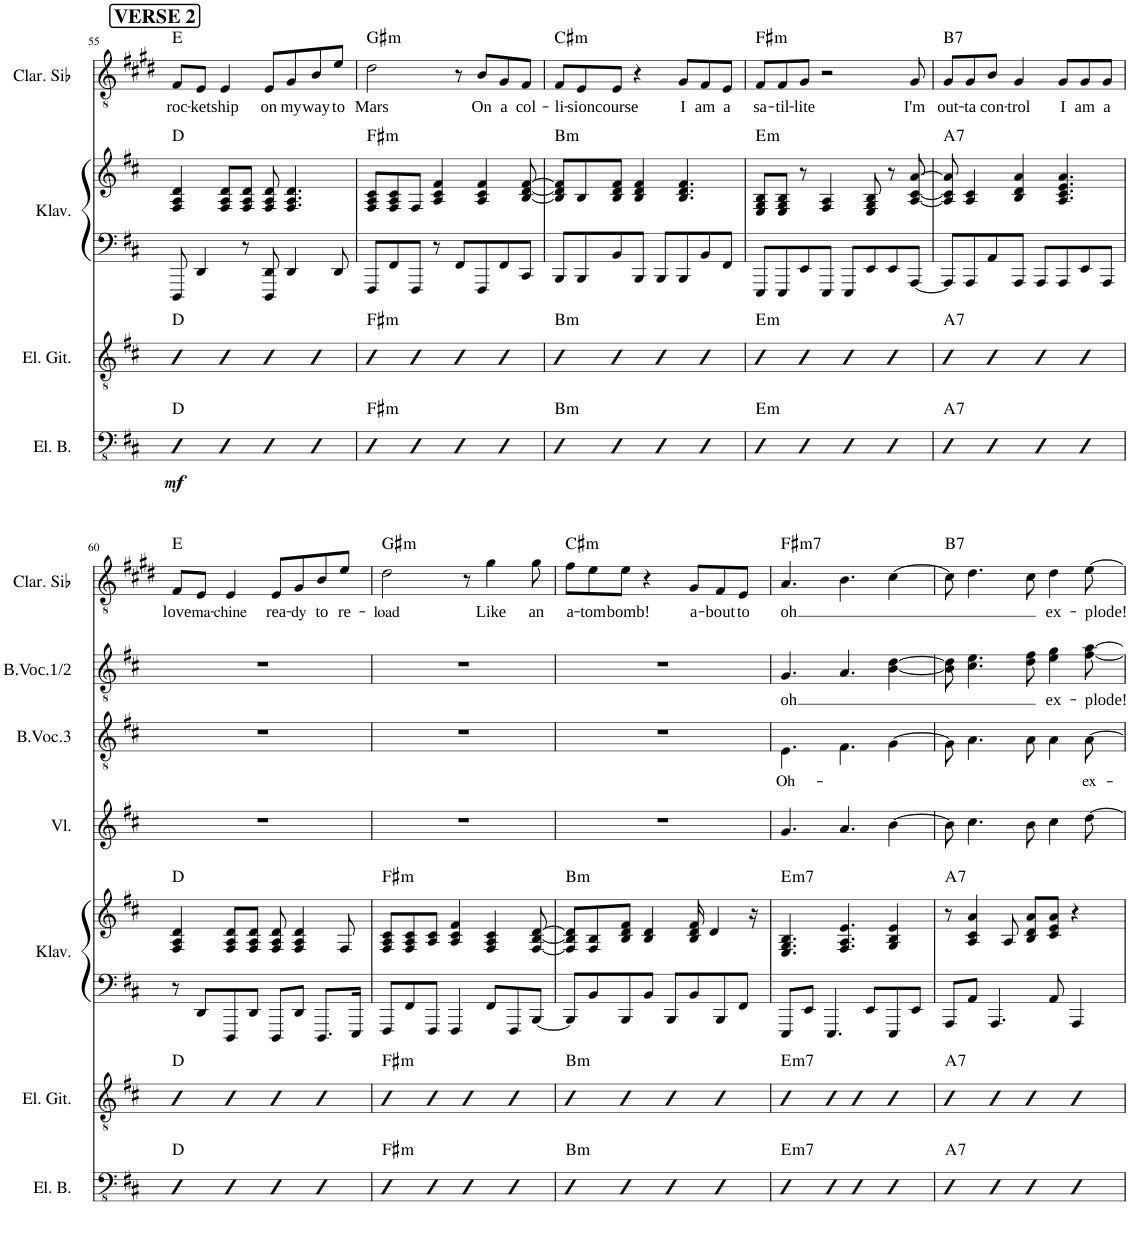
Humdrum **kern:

**kern	**dynam	**harte	**kern	**harte	**kern	**kern	**harte	**kern	**kern	**text	**kern	**text	**kern	**text	**harte
*part7	*part7	*part7	*part6	*part6	*part5	*part5	*part5	*part4	*part3	*part3	*part2	*part2	*part1	*part1	*part1
*staff8	*staff8	*	*staff7	*	*staff6	*staff5	*	*staff4	*staff3	*staff3	*staff2	*staff2	*staff1	*staff1	*
*I"Elektrischer Bass	*	*	*I"Elektrische Gitarre	*	*I"Klavier	*	*	*I"Violine	*I"Backing Vocals 3	*	*I"Backing Vocals 1/2	*	*I"Clarinette en Sib	*	*
*I'El. B.	*	*	*I'El. Git.	*	*I'Klav.	*	*	*I'Vl.	*I'B.Voc.3	*	*I'B.Voc.1/2	*	*I'Clar. Sib	*	*
!!LO:PB:g=z
*clefFv4	*	*	*clefGv2	*	*clefF4	*clefG2	*	*clefG2	*clefGv2	*	*clefGv2	*	*clefGv2	*	*
*	*	*	*	*	*	*	*	*	*	*	*	*	*Trd1c2	*	*
*k[f#c#]	*	*	*k[f#c#]	*	*k[f#c#]	*k[f#c#]	*	*k[f#c#]	*k[f#c#]	*	*k[f#c#]	*	*k[f#c#g#d#]	*	*
*M4/4	*	*	*M4/4	*	*M4/4	*M4/4	*	*M4/4	*M4/4	*	*M4/4	*	*M4/4	*	*
!!LO:REH:place=s1:a:B:cj:fs=14:t=VERSE 2
=55	=55	=55	=55	=55	=55	=55	=55	=55	=55	=55	=55	=55	=55	=55	=55
!	!LO:DY:b	!	!	!	!	!	!	!	!	!	!	!	!	!LO:LY:b	!
4BBB	mf	D:maj	4BBB	D:maj	8DDD/	4F#/ 4A/ 4d/	D:maj	1r	1r	.	1r	.	8F#/L	roc-	E:maj
!	!	!	!	!	!	!	!	!	!	!	!	!	!	!LO:LY:b	!
.	.	.	.	.	4DD/	.	.	.	.	.	.	.	8E/J	-ket	.
!	!	!	!	!	!	!	!	!	!	!	!	!	!	!LO:LY:b	!
4BBB	.	.	4BBB	.	.	8F#/ 8A/ 8d/L	.	.	.	.	.	.	4E/	ship	.
.	.	.	.	.	8r	8F#/ 8A/ 8d/J	.	.	.	.	.	.	.	.	.
!	!	!	!	!	!	!	!	!	!	!	!	!	!	!LO:LY:b	!
4BBB	.	.	4BBB	.	8DDD/ 8DD/	8F#/ 8A/ 8d/	.	.	.	.	.	.	8E/L	on	.
!	!	!	!	!	!	!	!	!	!	!	!	!	!	!LO:LY:b	!
.	.	.	.	.	4DD/	4.F#/ 4.A/ 4.d/	.	.	.	.	.	.	8G#/	my	.
!	!	!	!	!	!	!	!	!	!	!	!	!	!	!LO:LY:b	!
4BBB	.	.	4BBB	.	.	.	.	.	.	.	.	.	8B/	way	.
!	!	!	!	!	!	!	!	!	!	!	!	!	!	!LO:LY:b	!
.	.	.	.	.	8DD/	.	.	.	.	.	.	.	8e/J	to	.
=56	=56	=56	=56	=56	=56	=56	=56	=56	=56	=56	=56	=56	=56	=56	=56
!	!	!LO:H:kt=m	!	!LO:H:kt=m	!	!	!LO:H:kt=m	!	!	!	!	!	!	!LO:LY:b	!LO:H:kt=m
4BBB	.	F#:min	4BBB	F#:min	8FFF#/L	8F#/ 8A/ 8c#/L	F#:min	1r	1r	.	1r	.	2d#\	Mars	G#:min
.	.	.	.	.	8FF#/	8F#/ 8A/ 8c#/	.	.	.	.	.	.	.	.	.
4BBB	.	.	4BBB	.	8FFF#/J	8F#/J	.	.	.	.	.	.	.	.	.
.	.	.	.	.	8r	4A/ 4c#/ 4f#/	.	.	.	.	.	.	.	.	.
4BBB	.	.	4BBB	.	8FF#/L	.	.	.	.	.	.	.	8r	.	.
!	!	!	!	!	!	!	!	!	!	!	!	!	!	!LO:LY:b	!
.	.	.	.	.	8FFF#/	4A/ 4c#/ 4f#/	.	.	.	.	.	.	8B/L	On	.
!	!	!	!	!	!	!	!	!	!	!	!	!	!	!LO:LY:b	!
4BBB	.	.	4BBB	.	8FF#/	.	.	.	.	.	.	.	8G#/	a	.
!	!	!	!	!	!	!	!	!	!	!	!	!	!	!LO:LY:b	!
.	.	.	.	.	8CC#/J	[8B/ [8d/ [8f#/	.	.	.	.	.	.	8F#/J	col-	.
=57	=57	=57	=57	=57	=57	=57	=57	=57	=57	=57	=57	=57	=57	=57	=57
!	!	!LO:H:kt=m	!	!LO:H:kt=m	!	!	!LO:H:kt=m	!	!	!	!	!	!	!LO:LY:b	!LO:H:kt=m
4BBB	.	B:min	4BBB	B:min	8BBB/L	8B/] 8d/] 8f#/]L	B:min	1r	1r	.	1r	.	8F#/L	-li-	C#:min
!	!	!	!	!	!	!	!	!	!	!	!	!	!	!LO:LY:b	!
.	.	.	.	.	8BBB/	8B/	.	.	.	.	.	.	8E/	-sion	.
!	!	!	!	!	!	!	!	!	!	!	!	!	!	!LO:LY:b	!
4BBB	.	.	4BBB	.	8BB/	8B/ 8d/ 8f#/J	.	.	.	.	.	.	8E/J	course	.
.	.	.	.	.	8BBB/J	4B/ 4d/ 4f#/	.	.	.	.	.	.	4r	.	.
4BBB	.	.	4BBB	.	8BBB/L	.	.	.	.	.	.	.	.	.	.
!	!	!	!	!	!	!	!	!	!	!	!	!	!	!LO:LY:b	!
.	.	.	.	.	8BBB/	4.B/ 4.d/ 4.f#/	.	.	.	.	.	.	8G#/L	I	.
!	!	!	!	!	!	!	!	!	!	!	!	!	!	!LO:LY:b	!
4BBB	.	.	4BBB	.	8BB/	.	.	.	.	.	.	.	8F#/	am	.
!	!	!	!	!	!	!	!	!	!	!	!	!	!	!LO:LY:b	!
.	.	.	.	.	8FF#/J	.	.	.	.	.	.	.	8E/J	a	.
=58	=58	=58	=58	=58	=58	=58	=58	=58	=58	=58	=58	=58	=58	=58	=58
!	!	!LO:H:kt=m	!	!LO:H:kt=m	!	!	!LO:H:kt=m	!	!	!	!	!	!	!LO:LY:b	!LO:H:kt=m
4BBB	.	E:min	4BBB	E:min	8EEE/L	8E/ 8G/ 8B/L	E:min	1r	1r	.	1r	.	8F#/L	sa-	F#:min
!	!	!	!	!	!	!	!	!	!	!	!	!	!	!LO:LY:b	!
.	.	.	.	.	8EEE/	8E/ 8G/ 8B/J	.	.	.	.	.	.	8F#/	-til-	.
!	!	!	!	!	!	!	!	!	!	!	!	!	!	!LO:LY:b	!
4BBB	.	.	4BBB	.	8EE/	8r	.	.	.	.	.	.	8G#/J	-lite	.
.	.	.	.	.	8EEE/J	4F#/ 4A/	.	.	.	.	.	.	2r	.	.
4BBB	.	.	4BBB	.	8EEE/L	.	.	.	.	.	.	.	.	.	.
.	.	.	.	.	8EE/	8E/ 8G/ 8B/	.	.	.	.	.	.	.	.	.
4BBB	.	.	4BBB	.	8EE/	8r	.	.	.	.	.	.	.	.	.
!	!	!	!	!	!	!	!	!	!	!	!	!	!	!LO:LY:b	!
.	.	.	.	.	[8AAA/J	[8A/ [8c#/ [8a/	.	.	.	.	.	.	8G#/	I'm	.
=59	=59	=59	=59	=59	=59	=59	=59	=59	=59	=59	=59	=59	=59	=59	=59
!	!	!LO:H:kt=7	!	!LO:H:kt=7	!	!	!LO:H:kt=7	!	!	!	!	!	!	!LO:LY:b	!LO:H:kt=7
4BBB	.	A:7	4BBB	A:7	8AAA/L]	8A/] 8c#/] 8a/]	A:7	1r	1r	.	1r	.	8G#/L	out-	B:7
!	!	!	!	!	!	!	!	!	!	!	!	!	!	!LO:LY:b	!
.	.	.	.	.	8AAA/	4A/ 4c#/	.	.	.	.	.	.	8G#/	-ta	.
!	!	!	!	!	!	!	!	!	!	!	!	!	!	!LO:LY:b	!
4BBB	.	.	4BBB	.	8AA/	.	.	.	.	.	.	.	8B/J	con-	.
!	!	!	!	!	!	!	!	!	!	!	!	!	!	!LO:LY:b	!
.	.	.	.	.	8AAA/J	4B/ 4d/ 4a/	.	.	.	.	.	.	4G#/	-trol	.
4BBB	.	.	4BBB	.	8AAA/L	.	.	.	.	.	.	.	.	.	.
!	!	!	!	!	!	!	!	!	!	!	!	!	!	!LO:LY:b	!
.	.	.	.	.	8AAA/	4.A/ 4.c#/ 4.e/ 4.a/	.	.	.	.	.	.	8G#/L	I	.
!	!	!	!	!	!	!	!	!	!	!	!	!	!	!LO:LY:b	!
4BBB	.	.	4BBB	.	8EE/	.	.	.	.	.	.	.	8G#/	am	.
!	!	!	!	!	!	!	!	!	!	!	!	!	!	!LO:LY:b	!
.	.	.	.	.	8AAA/J	.	.	.	.	.	.	.	8G#/J	a	.
!!LO:LB:g=z
=60	=60	=60	=60	=60	=60	=60	=60	=60	=60	=60	=60	=60	=60	=60	=60
!	!	!	!	!	!	!	!	!	!	!	!	!	!	!LO:LY:b	!
4BBB	.	D:maj	4BBB	D:maj	8r	4F#/ 4A/ 4d/	D:maj	1r	1r	.	1r	.	8F#/L	love	E:maj
!	!	!	!	!	!	!	!	!	!	!	!	!	!	!LO:LY:b	!
.	.	.	.	.	8DD/L	.	.	.	.	.	.	.	8E/J	ma-	.
!	!	!	!	!	!	!	!	!	!	!	!	!	!	!LO:LY:b	!
4BBB	.	.	4BBB	.	8DDD/	8F#/ 8A/ 8d/L	.	.	.	.	.	.	4E/	-chine	.
.	.	.	.	.	8DD/J	8F#/ 8A/ 8d/J	.	.	.	.	.	.	.	.	.
!	!	!	!	!	!	!	!	!	!	!	!	!	!	!LO:LY:b	!
4BBB	.	.	4BBB	.	8DDD/L	8F#/ 8A/ 8d/	.	.	.	.	.	.	8E/L	rea-	.
!	!	!	!	!	!	!	!	!	!	!	!	!	!	!LO:LY:b	!
.	.	.	.	.	8DD/J	4F#/ 4A/ 4d/	.	.	.	.	.	.	8G#/	-dy	.
!	!	!	!	!	!	!	!	!	!	!	!	!	!	!LO:LY:b	!
4BBB	.	.	4BBB	.	8.DDD/L	.	.	.	.	.	.	.	8B/	to	.
!	!	!	!	!	!	!	!	!	!	!	!	!	!	!LO:LY:b	!
.	.	.	.	.	.	8F#/	.	.	.	.	.	.	8e/J	re-	.
.	.	.	.	.	16EEE/Jk	.	.	.	.	.	.	.	.	.	.
=61	=61	=61	=61	=61	=61	=61	=61	=61	=61	=61	=61	=61	=61	=61	=61
!	!	!LO:H:kt=m	!	!LO:H:kt=m	!	!	!LO:H:kt=m	!	!	!	!	!	!	!LO:LY:b	!LO:H:kt=m
4BBB	.	F#:min	4BBB	F#:min	8FFF#/L	8F#/ 8A/ 8c#/L	F#:min	1r	1r	.	1r	.	2d#\	-load	G#:min
.	.	.	.	.	8FF#/	8F#/ 8A/ 8c#/	.	.	.	.	.	.	.	.	.
4BBB	.	.	4BBB	.	8FFF#/J	8A/ 8c#/J	.	.	.	.	.	.	.	.	.
.	.	.	.	.	4FFF#/	4A/ 4c#/ 4f#/	.	.	.	.	.	.	.	.	.
4BBB	.	.	4BBB	.	.	.	.	.	.	.	.	.	8r	.	.
!	!	!	!	!	!	!	!	!	!	!	!	!	!	!LO:LY:b	!
.	.	.	.	.	8FF#/L	4F#/ 4A/ 4c#/	.	.	.	.	.	.	4g#\	Like	.
4BBB	.	.	4BBB	.	8FFF#/	.	.	.	.	.	.	.	.	.	.
!	!	!	!	!	!	!	!	!	!	!	!	!	!	!LO:LY:b	!
.	.	.	.	.	[8BBB/J	[8F#/ [8B/ [8d/	.	.	.	.	.	.	8g#\	an	.
=62	=62	=62	=62	=62	=62	=62	=62	=62	=62	=62	=62	=62	=62	=62	=62
!	!	!LO:H:kt=m	!	!LO:H:kt=m	!	!	!LO:H:kt=m	!	!	!	!	!	!	!LO:LY:b	!LO:H:kt=m
4BBB	.	B:min	4BBB	B:min	8BBB/L]	8F#/] 8B/] 8d/]L	B:min	1r	1r	.	1r	.	8f#\L	a-	C#:min
!	!	!	!	!	!	!	!	!	!	!	!	!	!	!LO:LY:b	!
.	.	.	.	.	8BB/	8F#/ 8B/	.	.	.	.	.	.	8e\	-tom	.
!	!	!	!	!	!	!	!	!	!	!	!	!	!	!LO:LY:b	!
4BBB	.	.	4BBB	.	8BBB/	8B/ 8d/ 8f#/J	.	.	.	.	.	.	8e\J	bomb!	.
.	.	.	.	.	8BB/J	4B/ 4d/	.	.	.	.	.	.	4r	.	.
4BBB	.	.	4BBB	.	8BBB/L	.	.	.	.	.	.	.	.	.	.
!	!	!	!	!	!	!	!	!	!	!	!	!	!	!LO:LY:b	!
.	.	.	.	.	8BB/	16B/ 16d/ 16f#/	.	.	.	.	.	.	8G#/L	a-	.
.	.	.	.	.	.	4d/	.	.	.	.	.	.	.	.	.
!	!	!	!	!	!	!	!	!	!	!	!	!	!	!LO:LY:b	!
4BBB	.	.	4BBB	.	8BBB/	.	.	.	.	.	.	.	8F#/	-bout	.
!	!	!	!	!	!	!	!	!	!	!	!	!	!	!LO:LY:b	!
.	.	.	.	.	8FF#/J	.	.	.	.	.	.	.	8E/J	to	.
.	.	.	.	.	.	16r	.	.	.	.	.	.	.	.	.
=63	=63	=63	=63	=63	=63	=63	=63	=63	=63	=63	=63	=63	=63	=63	=63
!	!	!LO:H:kt=m7	!	!LO:H:kt=m7	!	!	!LO:H:kt=m7	!	!	!LO:LY:b	!	!LO:LY:b	!	!LO:LY:b	!LO:H:kt=m7
4BBB	.	E:min7	4BBB	E:min7	8EEE/L	4.E/ 4.G/ 4.B/	E:min7	4.g/	4.E\	Oh-	4.G/	oh	4.A/	oh	F#:min7
.	.	.	.	.	8EE/J	.	.	.	.	.	.	.	.	.	.
4BBB	.	.	4BBB	.	4.EEE/	.	.	.	.	.	.	.	.	.	.
.	.	.	.	.	.	4.F#/ 4.A/ 4.e/	.	4.a/	4.F#\	.	4.A/	.	4.B\	.	.
4BBB	.	.	4BBB	.	.	.	.	.	.	.	.	.	.	.	.
.	.	.	.	.	8EE/L	.	.	.	.	.	.	.	.	.	.
4BBB	.	.	4BBB	.	8EEE/	4G/ 4B/ 4e/	.	[4b\	[4G\	.	[4B\ [4d\	.	[4c#\	.	.
.	.	.	.	.	8EE/J	.	.	.	.	.	.	.	.	.	.
=64	=64	=64	=64	=64	=64	=64	=64	=64	=64	=64	=64	=64	=64	=64	=64
!	!	!LO:H:kt=7	!	!LO:H:kt=7	!	!	!LO:H:kt=7	!	!	!	!	!	!	!	!LO:H:kt=7
4BBB	.	A:7	4BBB	A:7	8AAA/L	8r	A:7	8b\]	8G\]	.	8B\] 8d\]	.	8c#\]	.	B:7
.	.	.	.	.	8AA/J	4A/ 4c#/ 4a/	.	4.cc#\	4.A\	.	4.c#\ 4.e\	.	4.d#\	.	.
4BBB	.	.	4BBB	.	4.AAA/	.	.	.	.	.	.	.	.	.	.
.	.	.	.	.	.	8A/	.	.	.	.	.	.	.	.	.
4BBB	.	.	4BBB	.	.	8B/ 8d/ 8a/L	.	8b\	8A\	.	8d\ 8f#\	.	8c#\	.	.
!	!	!	!	!	!	!	!	!	!	!	!	!LO:LY:b	!	!LO:LY:b	!
.	.	.	.	.	8AA/	8c#/ 8e/ 8a/J	.	4cc#\	4A\	.	4e\ 4g\	ex-	4d#\	ex-	.
4BBB	.	.	4BBB	.	4AAA/	4r	.	.	.	.	.	.	.	.	.
!	!	!	!	!	!	!	!	!	!	!LO:LY:b	!	!LO:LY:b	!	!LO:LY:b	!
.	.	.	.	.	.	.	.	[8dd\	[8A\	-ex-	[8f#\ [8a\	-plode!	[8e\	-plode!	.
=	=	=	=	=	=	=	=	=	=	=	=	=	=	=	=
*-	*-	*-	*-	*-	*-	*-	*-	*-	*-	*-	*-	*-	*-	*-	*-
